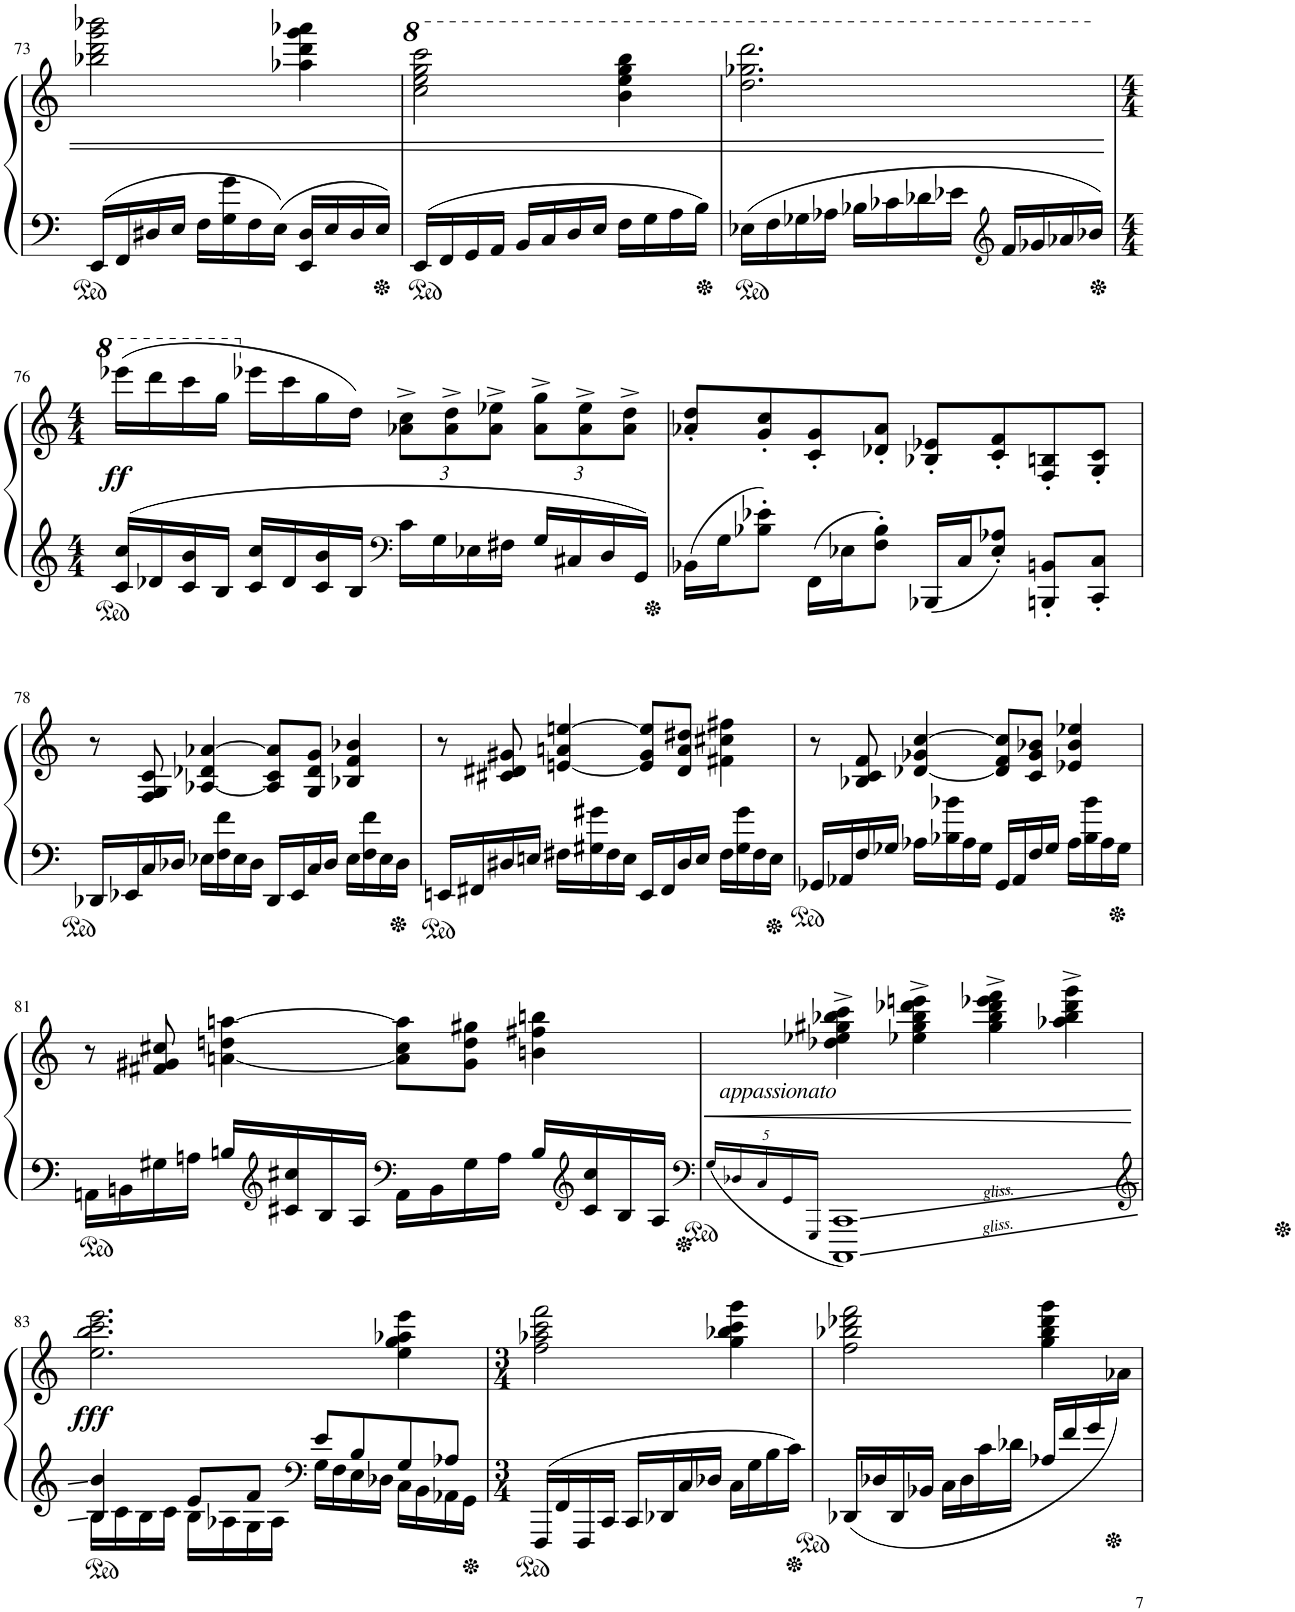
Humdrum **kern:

**kern	**kern	**dynam
*part1	*part1	*part1
*staff2	*staff1	*staff1/2
*I"Piano	*	*
*I'Pno.	*	*
!!LO:PB:g=z
*clefF4	*clefG2	*
*k[]	*k[]	*
*M3/4	*M3/4	*
=73	=73	=73
16EE/LL	2bb-X\ 2ddd\ 2ggg\ 2bbb-X\	.
16FF/	.	.
16D#X/	.	.
16E/JJ	.	.
16F\LL	.	.
16G\ 16g\	.	.
16F\	.	.
16E\JJ	.	.
16EE/ 16D#/LL	4aa-X\ 4ddd\ 4ggg\ 4aaa-X\	.
16E/	.	.
16D#/	.	.
16E/JJ	.	.
=74	=74	=74
*	*8va	*
16EE/LL	2ccc\ 2eee\ 2ggg\ 2cccc\	.
16FF/	.	.
16GG/	.	.
16AA/JJ	.	.
16BB/LL	.	.
16C/	.	.
16D/	.	.
16E/JJ	.	.
16F\LL	4bb\ 4eee\ 4ggg\ 4bbb\	.
16G\	.	.
16A\	.	.
16B\JJ	.	.
=75	=75	=75
16E-X\LL	2.ddd\ 2.ggg-X\ 2.dddd\	.
16F\	.	.
16G-X\	.	.
16A-X\JJ	.	.
16B-X\LL	.	.
16c-X\	.	.
16d-X\	.	.
16e-X\JJ	.	.
*clefG2	*	*
16f/LL	.	.
16g-X/	.	.
16a-X/	.	.
16b-X/JJ	.	.
!!LO:LB:g=z
=76	=76	=76
*M4/4	*M4/4	*
!	!	!LO:DY:b
16c/ 16cc/LL	(16eeee-X\LL	ff
16d-X/	16dddd\	.
16c/ 16b/	16cccc\	.
16B/JJ	16ggg\JJ	.
*	*X8va	*
16c/ 16cc/LL	16eee-X\LL	.
16d-/	16ccc\	.
16c/ 16b/	16gg\	.
16B/JJ	16dd\JJ)	.
*clefF4	*	*
*	*Xbrackettup	*
16c\LL	12a-X\^ 12cc\^L	.
16G\	.	.
.	12a-\^ 12dd\^	.
16E-X\	.	.
.	12a-\^ 12ee-X\^J	.
16F#X\JJ	.	.
16G/LL	12a-\^ 12gg\^L	.
16C#X/	.	.
.	12a-\^ 12ee-\^	.
16D/	.	.
.	12a-\^ 12dd\^J	.
16GG/JJ	.	.
=77	=77	=77
16BB-X\LL	8a-X/' 8dd/'L	.
16G\J	.	.
8B-X\' 8e-X\'J	8g/' 8cc/'	.
16FF\LL	8c/' 8g/'	.
16E-X\J	.	.
8F\' 8B-\'J	8d-X/' 8a-/'J	.
16BBB-X/LL	8B-X/' 8e-X/'L	.
16C/J	.	.
8E-/' 8A-X/'J	8c/' 8f/'	.
8BBBn/' 8BBn/'L	8F/' 8Bn/'	.
8CC/' 8C/'J	8G/' 8c/'J	.
!!LO:LB:g=z
=78	=78	=78
16DD-X/LL	8r	.
16EE-X/	.	.
16C/	8F/ 8G/ 8c/	.
16D-X/JJ	.	.
16E-X\LL	[4A-X/ 4d-X/ [4a-X/	.
16F\ 16f\	.	.
16E-\	.	.
16D-\JJ	.	.
16DD-/LL	8A-/] 8c/ 8a-/]L	.
16EE-/	.	.
16C/	8G/ 8d-/ 8g/J	.
16D-/JJ	.	.
16E-\LL	4B-X/ 4f/ 4b-X/	.
16F\ 16f\	.	.
16E-\	.	.
16D-\JJ	.	.
=79	=79	=79
16EEn/LL	8r	.
16FF#X/	.	.
16D#X/	8c#X/ 8d#X/ 8g#X/	.
16En/JJ	.	.
16F#X\LL	[4en/ 4an/ [4een/	.
16G#X\ 16g#X\	.	.
16F#\	.	.
16E\JJ	.	.
16EE/LL	8e/] 8g#/ 8ee/]L	.
16FF#/	.	.
16D#/	8d#/ 8a/ 8dd#X/J	.
16E/JJ	.	.
16F#\LL	4f#X\ 4cc#X\ 4ff#X\	.
16G#\ 16g#\	.	.
16F#\	.	.
16E\JJ	.	.
=80	=80	=80
16GG-X/LL	8r	.
16AA-X/	.	.
16F/	8B-X/ 8c/ 8f/	.
16G-X/JJ	.	.
16A-X\LL	[4d-X/ 4g-X/ [4cc/	.
16B-X\ 16b-X\	.	.
16A-\	.	.
16G-\JJ	.	.
16GG-/LL	8d-/] 8f/ 8cc/]L	.
16AA-/	.	.
16F/	8c/ 8g-/ 8b-X/J	.
16G-/JJ	.	.
16A-\LL	4e-X/ 4b-/ 4ee-X/	.
16B-\ 16b-\	.	.
16A-\	.	.
16G-\JJ	.	.
!!LO:LB:g=z
=81	=81	=81
16AAn\LL	8r	.
16BBn\	.	.
16G#X\	8f#X/ 8g#X/ 8cc#X/	.
16An\JJ	.	.
16Bn/LL	[4an\ 4ddn\ [4aan\	.
*clefG2	*	*
16c#X/ 16cc#X/	.	.
16B/	.	.
16A/JJ	.	.
*clefF4	*	*
16AA\LL	8a\] 8cc#\ 8aa\]L	.
16BB\	.	.
16G#\	8g#\ 8dd\ 8gg#X\J	.
16A\JJ	.	.
16B/LL	4bn\ 4ff#X\ 4bbn\	.
*clefG2	*	*
16c#/ 16cc#/	.	.
16B/	.	.
16A/JJ	.	.
=82	=82	=82
*clefF4	*	*
*Xbrackettup	*	*
!	!	!LO:HP:b
20G!/LL	8ryy	<
20D-X!/	.	.
20C!/	.	.
.	8ryy	.
20GG!/	.	.
20GGG!/JJ	.	.
!	!LO:TX:b:i:t=appassionato	!
[2.CCC [2.CC	4dd-X\^ 4ee-X\^ 4gg#X\^ 4bb-X\^ 4ccc\^	.
.	4ee-X\^ 4gg#\^ 4bb-\^ 4ddd-X\^ 4eeen\^	.
.	4gg#\^ 4bb-\^ 4ddd-\^ 4eee-X\^ 4fff\^	.
4ryy	4aa-X\^ 4bb-\^ 4ddd-\^ 4ggg\^	.
.	.	[
!!LO:LB:g=z
=83	=83	=83
*clefG2	*	*
*^	*	*
!	!	!	!LO:DY:b
4B/ 4b/	16B\LL	2.ee\ 2.bb\ 2.ccc\ 2.eee\	fff
.	16c\	.	.
.	16B\	.	.
.	16c\JJ	.	.
4CCC] 4CC]	16B\LL	.	.
.	16A-X\	.	.
.	16G\	.	.
.	16A-\JJ	.	.
*clefF4	*	*	*
8e/L	16G\LL	.	.
.	16F\	.	.
8f/J	16E\	.	.
.	16D-X\JJ	.	.
8e/L	16C\LL	4ee\ 4gg\ 4aa-X\ 4eee\	.
.	16BB\	.	.
8B/	16AA-X\	.	.
.	16GG\JJ	.	.
8G/	4ryy	4ryy	.
8A-X/J	.	.	.
*v	*v	*	*
=84	=84	=84
*M3/4	*M3/4	*
16FFF/LL	2ff\ 2aa-X\ 2ccc\ 2fff\	.
16FF/	.	.
16FFF/	.	.
16CC/JJ	.	.
16CC/LL	.	.
16DD-X/	.	.
16C/	.	.
16D-X/JJ	.	.
16C\LL	4gg\ 4bb-X\ 4ccc\ 4ggg\	.
16G\	.	.
16B\	.	.
16c\JJ	.	.
=85	=85	=85
*ped	*	*
*	*^	*
(<16DD-X/LL	2ff\ 2bb-X\ 2ddd-X\ 2fff\	8.ryy	.
16D-X/	.	.	.
16DD-/	.	.	.
*	*v	*v	*
16BB-X/JJ	.	.
16C\LL	.	.
16D-\	.	.
16c\	.	.
16d-X\JJ	.	.
16A-X/LL	4gg\ 4bb-\ 4ddd-\ 4ggg\	.
16f/	.	.
16g/	.	.
*	*^	*
16ryy	.	16a-X\JJ)	.
*	*Xped	*	*
*	*v	*v	*
=	=	=
*-	*-	*-
